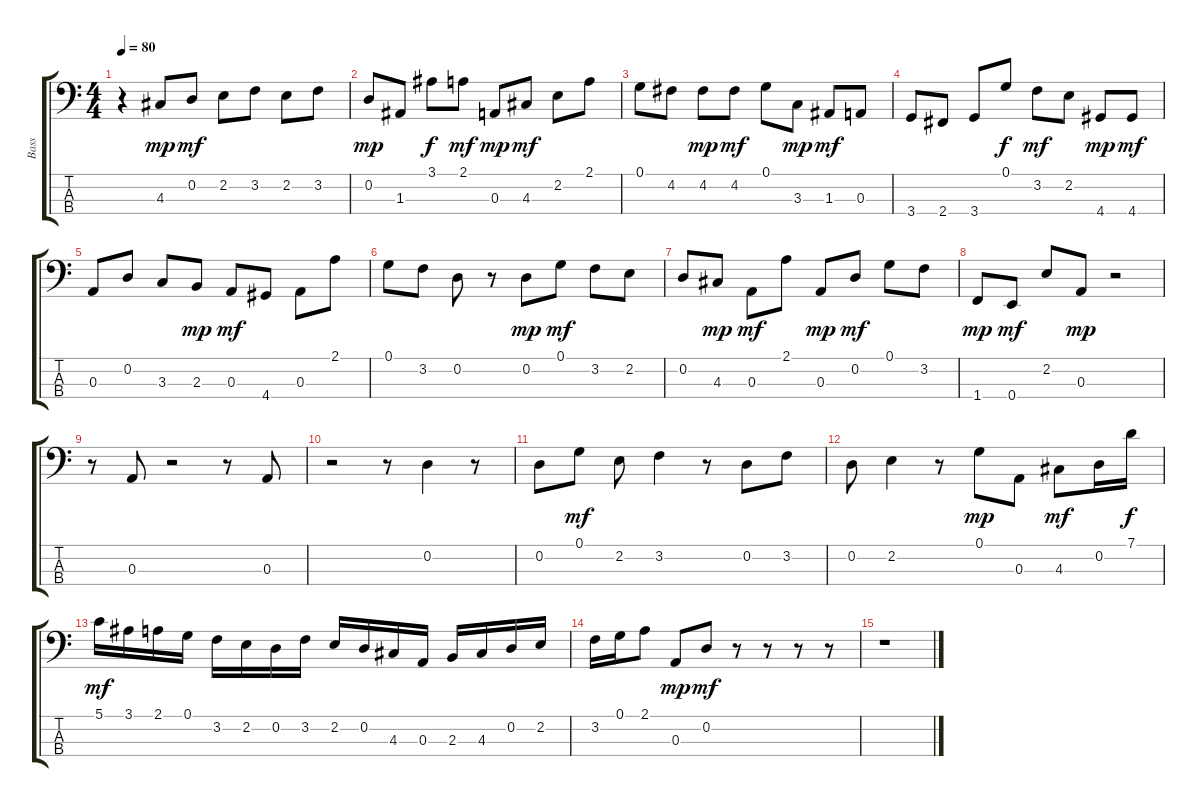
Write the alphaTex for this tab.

\track ("Bass" "Bass") {instrument fretlessbass}
\staff {score tabs}
\tuning (G2 D2 A1 E1) {hide}
\ts (4 4)
\tempo 80
\clef f4
\ks c
r.4{dy mp} 4.3.8 0.2.8{dy mf} 2.2.8 3.2.8 2.2.8 3.2.8 |
0.2.8{dy mp} 1.3.8 3.1.8{dy f} 2.1.8{dy mf} 0.3.8{dy mp} 4.3.8{dy mf} 2.2.8 2.1.8 |
0.1.8 4.2.8 4.2.8{dy mp} 4.2.8{dy mf} 0.1.8 3.3.8{dy mp} 1.3.8{dy mf} 0.3.8 |
3.4.8 2.4.8 3.4.8 0.1.8{dy f} 3.2.8{dy mf} 2.2.8 4.4.8{dy mp} 4.4.8{dy mf} |
0.3.8 0.2.8 3.3.8 2.3.8{dy mp} 0.3.8{dy mf} 4.4.8 0.3.8 2.1.8 |
0.1.8 3.2.8 0.2.8 r.8 0.2.8{dy mp} 0.1.8{dy mf} 3.2.8 2.2.8 |
0.2.8 4.3.8{dy mp} 0.3.8{dy mf} 2.1.8 0.3.8{dy mp} 0.2.8{dy mf} 0.1.8 3.2.8 |
1.4.8{dy mp} 0.4.8{dy mf} 2.2.8 0.3.8{dy mp} r.2 |
r.8 0.3.8 r.2 r.8 0.3.8 |
r.2 r.8 0.2.4 r.8 |
0.2.8 0.1.8{dy mf} 2.2.8 3.2.4 r.8 0.2.8 3.2.8 |
0.2.8 2.2.4 r.8 0.1.8{dy mp} 0.3.8 4.3.8{dy mf} 0.2.16 7.1.16{dy f} |
5.1.16{dy mf} 3.1.16 2.1.16 0.1.16 3.2.16 2.2.16 0.2.16 3.2.16 2.2.16 0.2.16 4.3.16 0.3.16 2.3.16 4.3.16 0.2.16 2.2.16 |
3.2.16 0.1.16 2.1.8 0.3.8{dy mp} 0.2.8{dy mf} r.8 r.8 r.8 r.8 |
r.1
